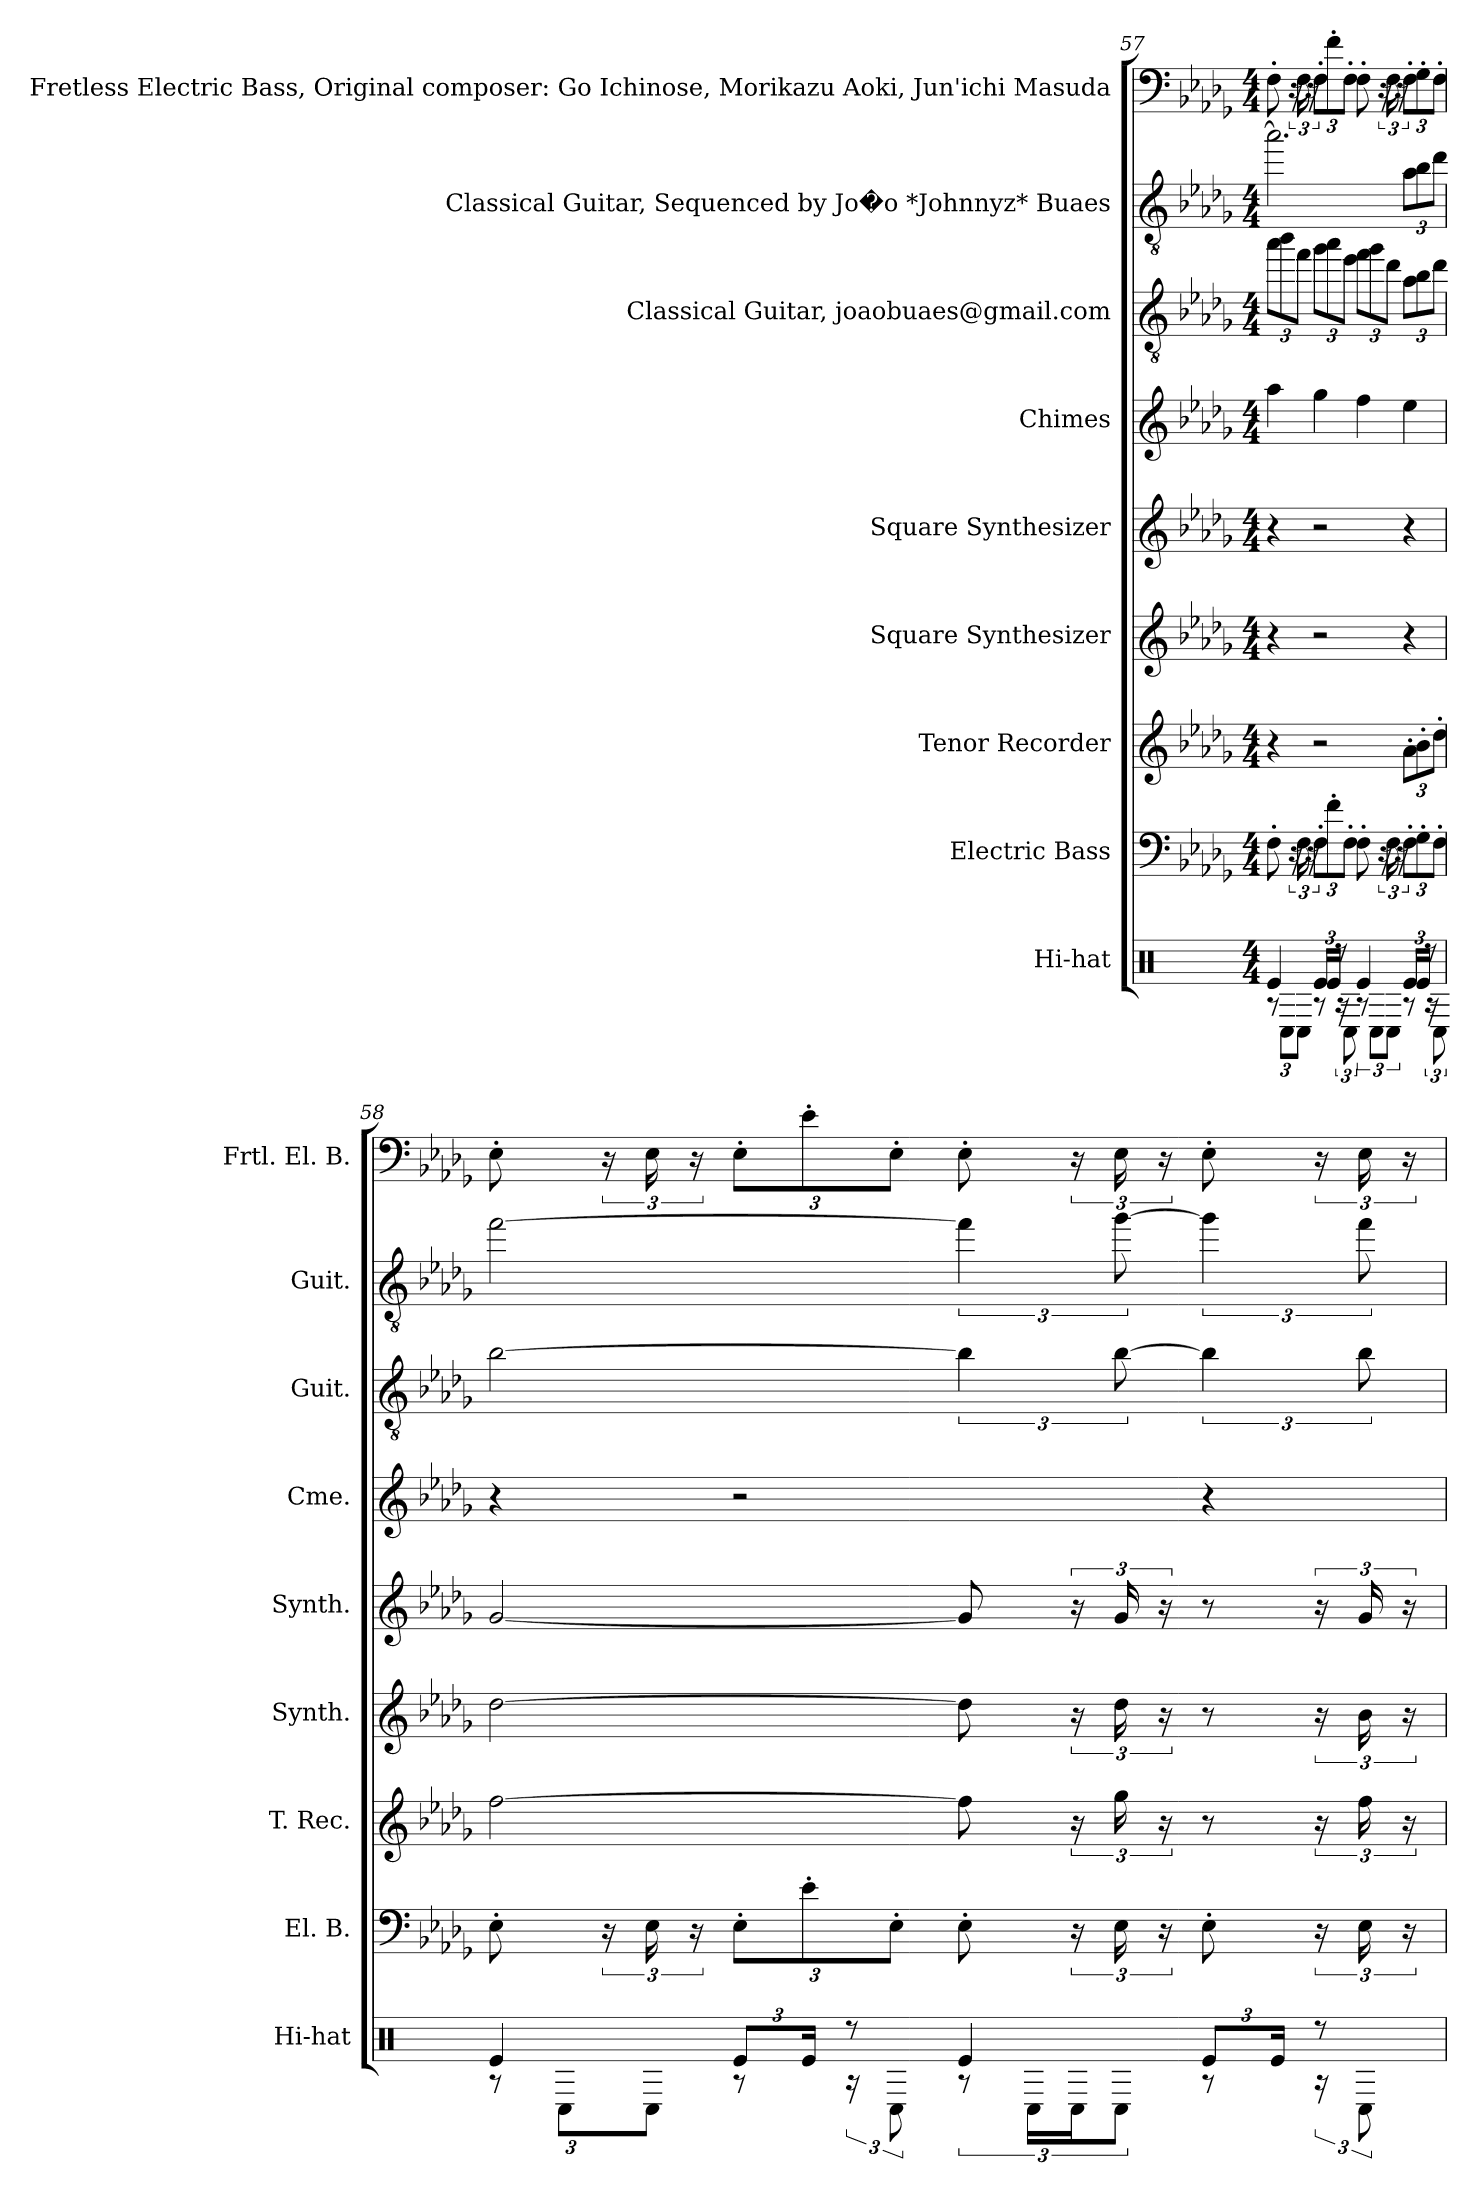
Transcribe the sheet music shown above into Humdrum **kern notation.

**kern	**kern	**kern	**kern	**kern	**kern	**kern	**kern	**kern
*part9	*part8	*part7	*part6	*part5	*part4	*part3	*part2	*part1
*staff9	*staff8	*staff7	*staff6	*staff5	*staff4	*staff3	*staff2	*staff1
*I"Hi-hat	*I"Electric Bass	*I"Tenor Recorder	*I"Square Synthesizer	*I"Square Synthesizer	*I"Chimes	*I"Classical Guitar, joaobuaes@gmail.com	*I"Classical Guitar, Sequenced by Jo�o *Johnnyz* Buaes	*I"Fretless Electric Bass, Original composer: Go Ichinose, Morikazu Aoki, Jun'ichi Masuda
*I'Hi-hat	*I'El. B.	*I'T. Rec.	*I'Synth.	*I'Synth.	*I'Cme.	*I'Guit.	*I'Guit.	*I'Frtl. El. B.
*clefX	*clefF4	*clefG2	*clefG2	*clefG2	*clefG2	*clefGv2	*clefGv2	*clefF4
*	*ITrd7c12	*	*	*	*	*	*	*ITrd7c12
*k[]	*k[b-e-a-d-g-]	*k[b-e-a-d-g-]	*k[b-e-a-d-g-]	*k[b-e-a-d-g-]	*k[b-e-a-d-g-]	*k[b-e-a-d-g-]	*k[b-e-a-d-g-]	*k[b-e-a-d-g-]
*M4/4	*M4/4	*M4/4	*M4/4	*M4/4	*M4/4	*M4/4	*M4/4	*M4/4
=57	=57	=57	=57	=57	=57	=57	=57	=57
*^	*	*	*	*	*	*	*	*
*	*	*	*	*	*	*	*Xbrackettup	*	*
4Re/	12r	8FF'\	4r	4r	4r	4aa-\	12aa-\L	2.aa-\]	8FF'\
.	12RC\L	.	.	.	.	.	12bb-\	.	.
.	.	24r	.	.	.	.	.	.	24r
.	12RC\J	24FF\	.	.	.	.	12ff\J	.	24FF\
.	.	24r	.	.	.	.	.	.	24r
*Xbrackettup	*	*Xbrackettup	*	*	*	*	*	*	*Xbrackettup
12Re/L	8r	12FF'\L	2r	2r	2r	4gg-\	12gg-\L	.	12FF'\L
24Re/Jk	.	12F'\	.	.	.	.	12aa-\	.	12F'\
*	*brackettup	*	*	*	*	*	*	*	*
8r	24r	.	.	.	.	.	.	.	.
.	12RC\	12FF'\J	.	.	.	.	12ee-\J	.	12FF'\J
4Re/	12r	8FF'\	.	.	.	4ff\	12ff\L	.	8FF'\
.	12RC\L	.	.	.	.	.	12gg-\	.	.
*	*	*brackettup	*	*	*	*	*	*	*brackettup
.	.	24r	.	.	.	.	.	.	24r
.	12RC\J	24FF\	.	.	.	.	12dd-\J	.	24FF\
.	.	24r	.	.	.	.	.	.	24r
*Xbrackettup	*	*Xbrackettup	*Xbrackettup	*	*	*	*	*Xbrackettup	*Xbrackettup
12Re/L	8r	12FF'\L	12a-'\L	4r	4r	4ee-\	12a-\L	12a-\L	12FF'\L
24Re/Jk	.	12GG-'\	12b-'\	.	.	.	12b-\	12b-\	12GG-'\
*	*brackettup	*	*	*	*	*	*	*	*
8r	24r	.	.	.	.	.	.	.	.
.	12RC\	12FF'\J	12dd-'\J	.	.	.	12dd-\J	12dd-\J	12FF'\J
!!LO:PB:g=z
=58	=58	=58	=58	=58	=58	=58	=58	=58	=58
4Re/	12r	8EE-'\	[2ff\	[2dd-\	[2g-/	4r	[2b-\	[2ff\	8EE-'\
.	12RC\L	.	.	.	.	.	.	.	.
*	*	*brackettup	*	*	*	*	*	*	*brackettup
.	.	24r	.	.	.	.	.	.	24r
.	12RC\J	24EE-\	.	.	.	.	.	.	24EE-\
.	.	24r	.	.	.	.	.	.	24r
*Xbrackettup	*	*Xbrackettup	*	*	*	*	*	*	*Xbrackettup
12Re/L	8r	12EE-'\L	.	.	.	2r	.	.	12EE-'\L
24Re/Jk	.	12E-'\	.	.	.	.	.	.	12E-'\
*	*brackettup	*	*	*	*	*	*	*	*
8r	24r	.	.	.	.	.	.	.	.
.	12RC\	12EE-'\J	.	.	.	.	.	.	12EE-'\J
*	*	*	*	*	*	*	*brackettup	*brackettup	*
4Re/	12r	8EE-'\	8ff\]	8dd-\]	8g-/]	.	6b-\]	6ff\]	8EE-'\
.	24RC\LL	.	.	.	.	.	.	.	.
*	*Xbrackettup	*brackettup	*brackettup	*	*	*	*	*	*brackettup
.	24RC\J	24r	24r	24r	24r	.	.	.	24r
.	12RC\J	24EE-\	24gg-\	24dd-\	24g-/	.	[12b-\	[12gg-\	24EE-\
.	.	24r	24r	24r	24r	.	.	.	24r
12Re/L	8r	8EE-'\	8r	8r	8r	4r	6b-\]	6gg-\]	8EE-'\
24Re/Jk	.	.	.	.	.	.	.	.	.
*	*brackettup	*	*	*	*	*	*	*	*
8r	24r	24r	24r	24r	24r	.	.	.	24r
.	12RC\	24EE-\	24ff\	24b-\	24g-/	.	12b-\	12ff\	24EE-\
.	.	24r	24r	24r	24r	.	.	.	24r
*v	*v	*	*	*	*	*	*	*	*
=	=	=	=	=	=	=	=	=
*-	*-	*-	*-	*-	*-	*-	*-	*-
